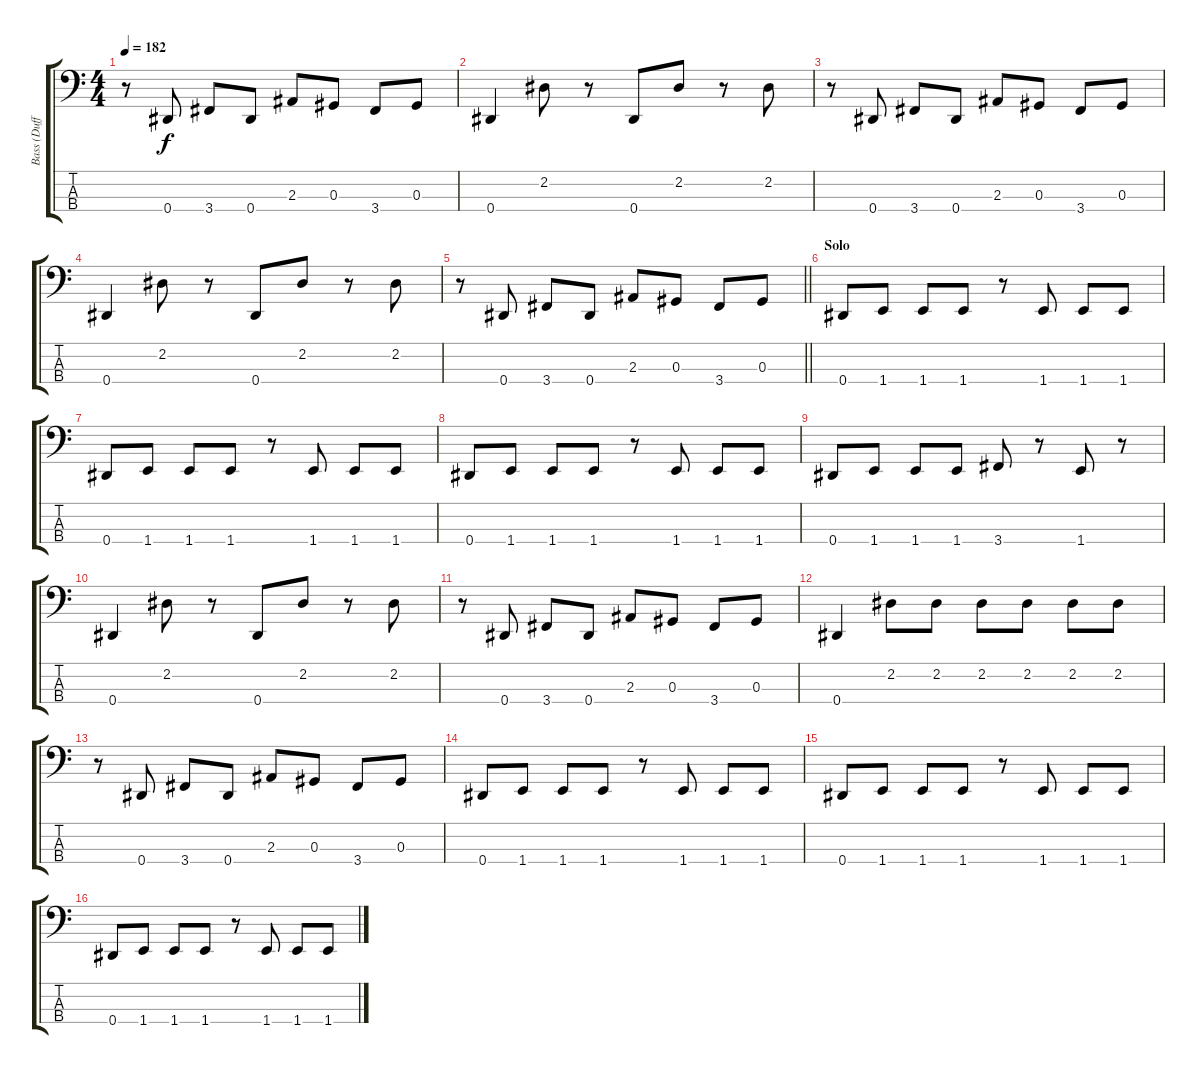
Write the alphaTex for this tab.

\track ("Bass (Duff)" "Bass (Duff") {instrument electricbasspick}
\staff {score tabs}
\tuning (Gb2 Db2 Ab1 Eb1) {hide}
\ts (4 4)
\tempo 182
\clef f4
\ks c
r.8{dy f} 0.4.8 3.4.8 0.4.8 2.3.8 0.3.8 3.4.8 0.3.8 |
0.4.4 2.2.8 r.8 0.4.8 2.2.8 r.8 2.2.8 |
r.8 0.4.8 3.4.8 0.4.8 2.3.8 0.3.8 3.4.8 0.3.8 |
0.4.4 2.2.8 r.8 0.4.8 2.2.8 r.8 2.2.8 |
\barLineRight lightlight
r.8 0.4.8 3.4.8 0.4.8 2.3.8 0.3.8 3.4.8 0.3.8 |
\section ("" "Solo")
0.4.8 1.4.8 1.4.8 1.4.8 r.8 1.4.8 1.4.8 1.4.8 |
0.4.8 1.4.8 1.4.8 1.4.8 r.8 1.4.8 1.4.8 1.4.8 |
0.4.8 1.4.8 1.4.8 1.4.8 r.8 1.4.8 1.4.8 1.4.8 |
0.4.8 1.4.8 1.4.8 1.4.8 3.4.8 r.8 1.4.8 r.8 |
0.4.4 2.2.8 r.8 0.4.8 2.2.8 r.8 2.2.8 |
r.8 0.4.8 3.4.8 0.4.8 2.3.8 0.3.8 3.4.8 0.3.8 |
0.4.4 2.2.8 2.2.8 2.2.8 2.2.8 2.2.8 2.2.8 |
r.8 0.4.8 3.4.8 0.4.8 2.3.8 0.3.8 3.4.8 0.3.8 |
0.4.8 1.4.8 1.4.8 1.4.8 r.8 1.4.8 1.4.8 1.4.8 |
0.4.8 1.4.8 1.4.8 1.4.8 r.8 1.4.8 1.4.8 1.4.8 |
0.4.8 1.4.8 1.4.8 1.4.8 r.8 1.4.8 1.4.8 1.4.8
